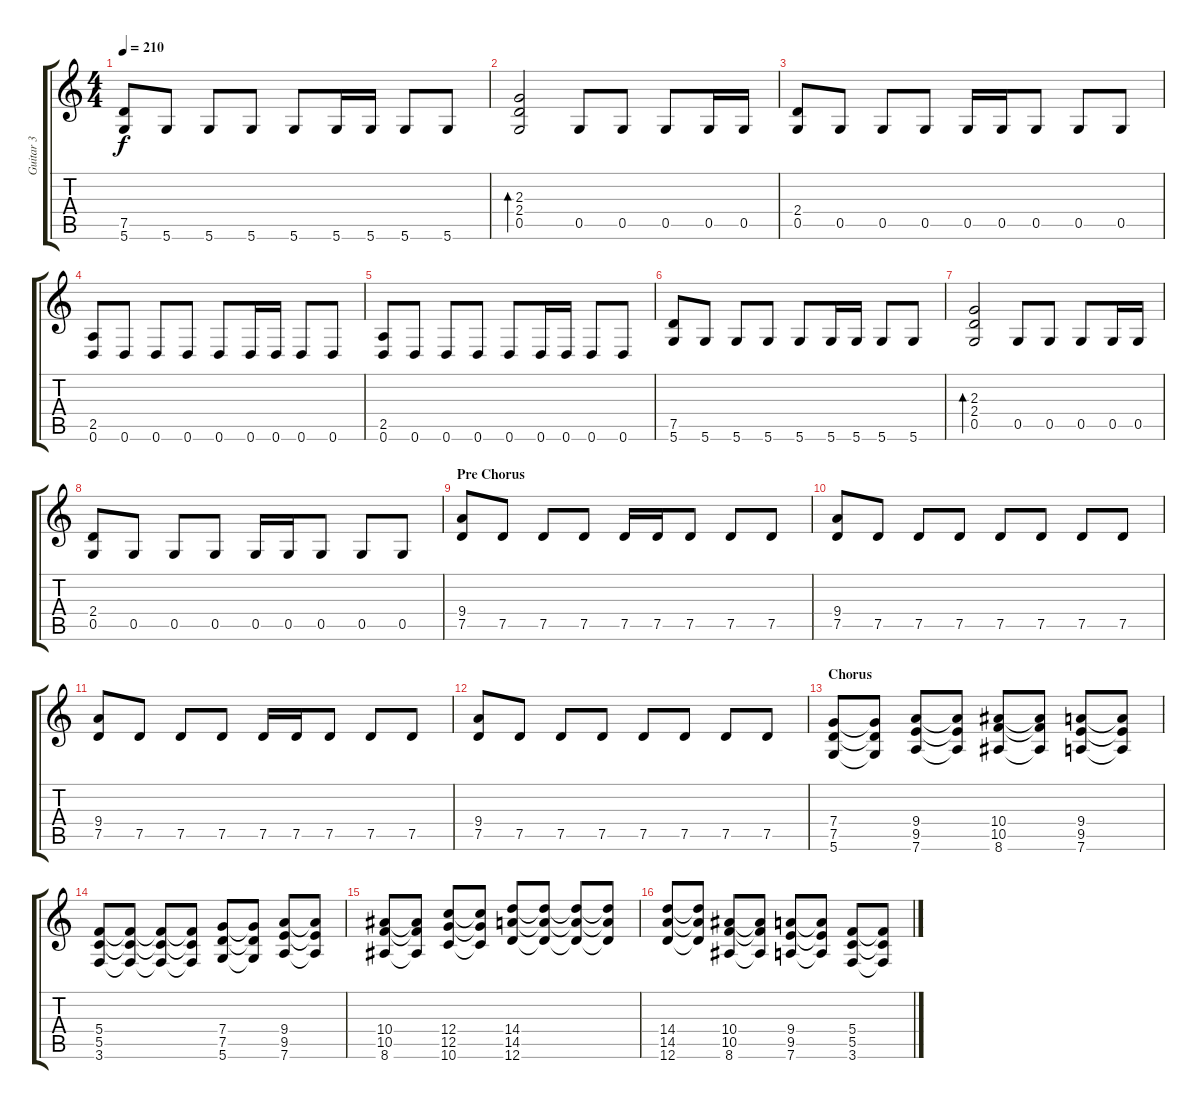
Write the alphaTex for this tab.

\track ("Guitar 3" "Guitar 3") {instrument distortionguitar}
\staff {score tabs}
\tuning (D4 A3 F3 C3 G2 D2) {hide}
\ts (4 4)
\tempo 210
\clef g2
\ks c
(7.5 5.6).8{dy f} 5.6.8 5.6.8 5.6.8 5.6.8 5.6.16 5.6.16 5.6.8 5.6.8 |
(2.3 2.4 0.5).2{bd 480} 0.5.8 0.5.8 0.5.8 0.5.16 0.5.16 |
(2.4 0.5).8 0.5.8 0.5.8 0.5.8 0.5.16 0.5.16 0.5.8 0.5.8 0.5.8 |
(2.5 0.6).8 0.6.8 0.6.8 0.6.8 0.6.8 0.6.16 0.6.16 0.6.8 0.6.8 |
(2.5 0.6).8 0.6.8 0.6.8 0.6.8 0.6.8 0.6.16 0.6.16 0.6.8 0.6.8 |
(7.5 5.6).8 5.6.8 5.6.8 5.6.8 5.6.8 5.6.16 5.6.16 5.6.8 5.6.8 |
(2.3 2.4 0.5).2{bd 480} 0.5.8 0.5.8 0.5.8 0.5.16 0.5.16 |
(2.4 0.5).8 0.5.8 0.5.8 0.5.8 0.5.16 0.5.16 0.5.8 0.5.8 0.5.8 |
\section ("" "Pre Chorus")
(9.4 7.5).8 7.5.8 7.5.8 7.5.8 7.5.16 7.5.16 7.5.8 7.5.8 7.5.8 |
(9.4 7.5).8 7.5.8 7.5.8 7.5.8 7.5.8 7.5.8 7.5.8 7.5.8 |
(9.4 7.5).8 7.5.8 7.5.8 7.5.8 7.5.16 7.5.16 7.5.8 7.5.8 7.5.8 |
(9.4 7.5).8 7.5.8 7.5.8 7.5.8 7.5.8 7.5.8 7.5.8 7.5.8 |
\section ("" "Chorus")
(7.4 7.5 5.6).8 (7.4{t} 7.5{t} 5.6{t}).8 (9.4 9.5 7.6).8 (9.4{t} 9.5{t} 7.6{t}).8 (10.4 10.5 8.6).8 (10.4{t} 10.5{t} 8.6{t}).8 (9.4 9.5 7.6).8 (9.4{t} 9.5{t} 7.6{t}).8 |
(5.4 5.5 3.6).8 (5.4{t} 5.5{t} 3.6{t}).8 (5.4{t} 5.5{t} 3.6{t}).8 (5.4{t} 5.5{t} 3.6{t}).8 (7.4 7.5 5.6).8 (7.4{t} 7.5{t} 5.6{t}).8 (9.4 9.5 7.6).8 (9.4{t} 9.5{t} 7.6{t}).8 |
(10.4 10.5 8.6).8 (10.4{t} 10.5{t} 8.6{t}).8 (12.4 12.5 10.6).8 (12.4{t} 12.5{t} 10.6{t}).8 (14.4 14.5 12.6).8 (14.4{t} 14.5{t} 12.6{t}).8 (14.4{t} 14.5{t} 12.6{t}).8 (14.4{t} 14.5{t} 12.6{t}).8 |
(14.4 14.5 12.6).8 (14.4{t} 14.5{t} 12.6{t}).8 (10.4 10.5 8.6).8 (10.4{t} 10.5{t} 8.6{t}).8 (9.4 9.5 7.6).8 (9.4{t} 9.5{t} 7.6{t}).8 (5.4 5.5 3.6).8 (5.4{t} 5.5{t} 3.6{t}).8
